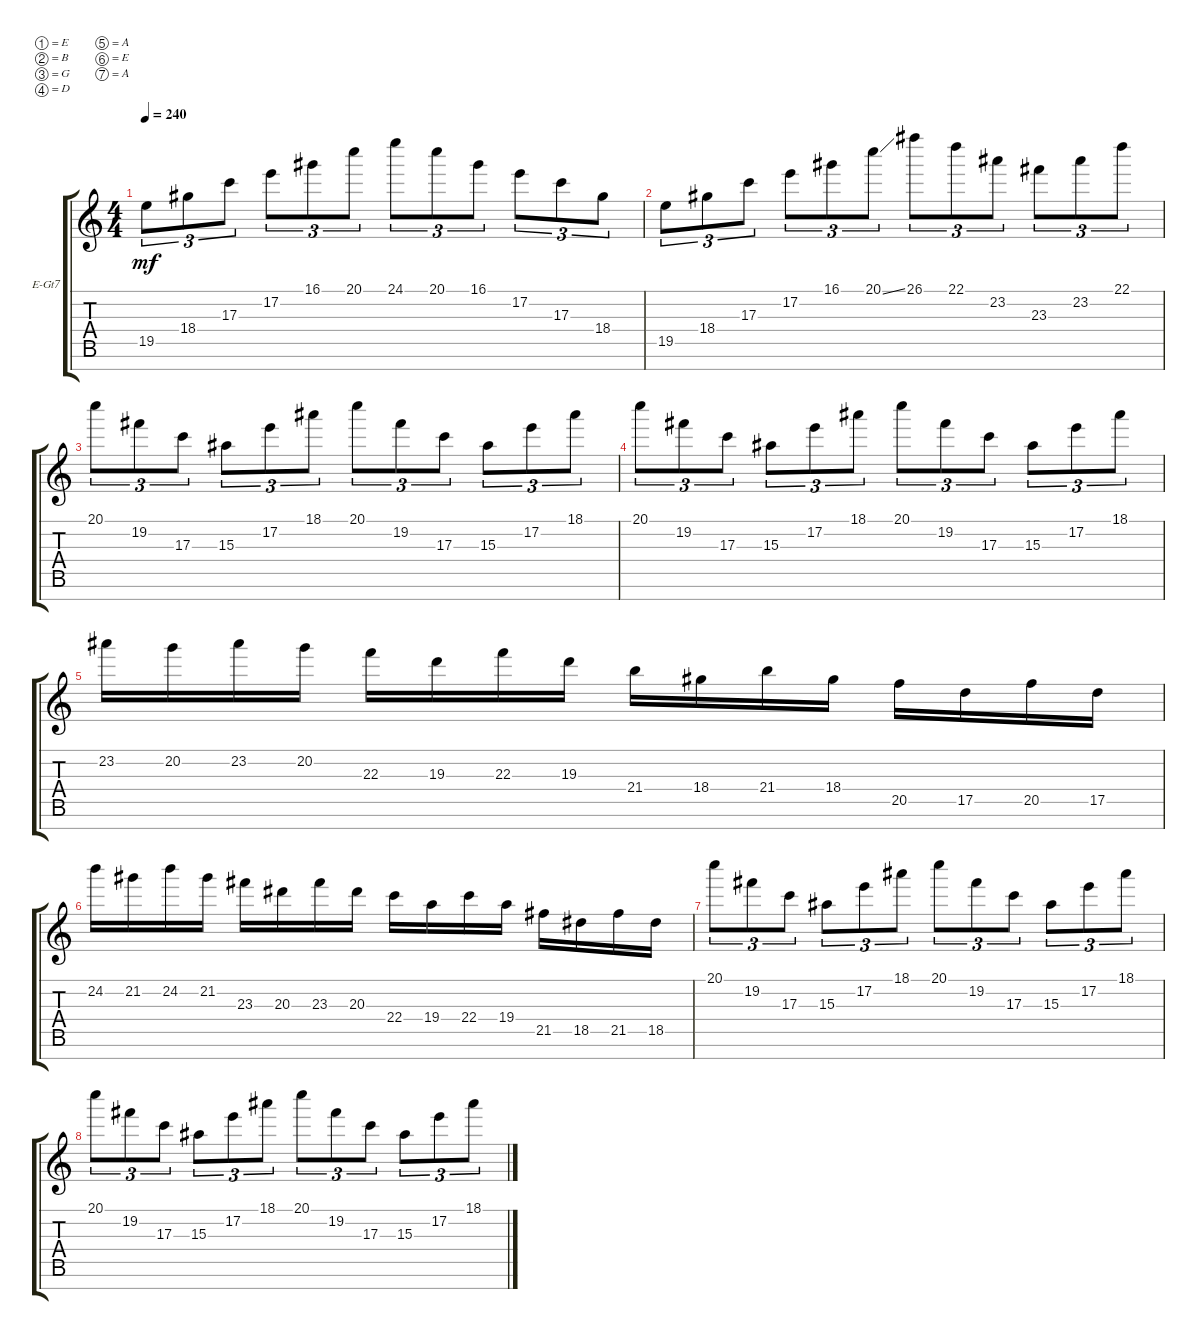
\defaultSystemsLayout 4
\bracketExtendMode groupsimilarinstruments
\firstSystemTrackNameOrientation horizontal
\otherSystemsTrackNameOrientation horizontal
\track ("Electric Guitar" "E-Gt7") {instrument distortionguitar}
\staff {score tabs}
\tuning (E4 B3 G3 D3 A2 E2 A1)
\ts (4 4)
\tempo 240
\clef g2
\ks c
19.5.8{tu (3 2) dy mf} 18.4.8{tu (3 2)} 17.3.8{tu (3 2)} 17.2.8{tu (3 2)} 16.1.8{tu (3 2)} 20.1.8{tu (3 2)} 24.1.8{tu (3 2)} 20.1.8{tu (3 2)} 16.1.8{tu (3 2)} 17.2.8{tu (3 2)} 17.3.8{tu (3 2)} 18.4.8{tu (3 2)} |
19.5.8{tu (3 2)} 18.4.8{tu (3 2)} 17.3.8{tu (3 2)} 17.2.8{tu (3 2)} 16.1.8{tu (3 2)} 20.1{ss}.8{tu (3 2)} 26.1.8{tu (3 2)} 22.1.8{tu (3 2)} 23.2.8{tu (3 2)} 23.3.8{tu (3 2)} 23.2.8{tu (3 2)} 22.1.8{tu (3 2)} |
20.1.8{tu (3 2)} 19.2.8{tu (3 2)} 17.3.8{tu (3 2)} 15.3.8{tu (3 2)} 17.2.8{tu (3 2)} 18.1.8{tu (3 2)} 20.1.8{tu (3 2)} 19.2.8{tu (3 2)} 17.3.8{tu (3 2)} 15.3.8{tu (3 2)} 17.2.8{tu (3 2)} 18.1.8{tu (3 2)} |
20.1.8{tu (3 2)} 19.2.8{tu (3 2)} 17.3.8{tu (3 2)} 15.3.8{tu (3 2)} 17.2.8{tu (3 2)} 18.1.8{tu (3 2)} 20.1.8{tu (3 2)} 19.2.8{tu (3 2)} 17.3.8{tu (3 2)} 15.3.8{tu (3 2)} 17.2.8{tu (3 2)} 18.1.8{tu (3 2)} |
23.2.16 20.2.16 23.2.16 20.2.16 22.3.16 19.3.16 22.3.16 19.3.16 21.4.16 18.4.16 21.4.16 18.4.16 20.5.16 17.5.16 20.5.16 17.5.16 |
24.2.16 21.2.16 24.2.16 21.2.16 23.3.16 20.3.16 23.3.16 20.3.16 22.4.16 19.4.16 22.4.16 19.4.16 21.5.16 18.5.16 21.5.16 18.5.16 |
20.1.8{tu (3 2)} 19.2.8{tu (3 2)} 17.3.8{tu (3 2)} 15.3.8{tu (3 2)} 17.2.8{tu (3 2)} 18.1.8{tu (3 2)} 20.1.8{tu (3 2)} 19.2.8{tu (3 2)} 17.3.8{tu (3 2)} 15.3.8{tu (3 2)} 17.2.8{tu (3 2)} 18.1.8{tu (3 2)} |
20.1.8{tu (3 2)} 19.2.8{tu (3 2)} 17.3.8{tu (3 2)} 15.3.8{tu (3 2)} 17.2.8{tu (3 2)} 18.1.8{tu (3 2)} 20.1.8{tu (3 2)} 19.2.8{tu (3 2)} 17.3.8{tu (3 2)} 15.3.8{tu (3 2)} 17.2.8{tu (3 2)} 18.1.8{tu (3 2)}
